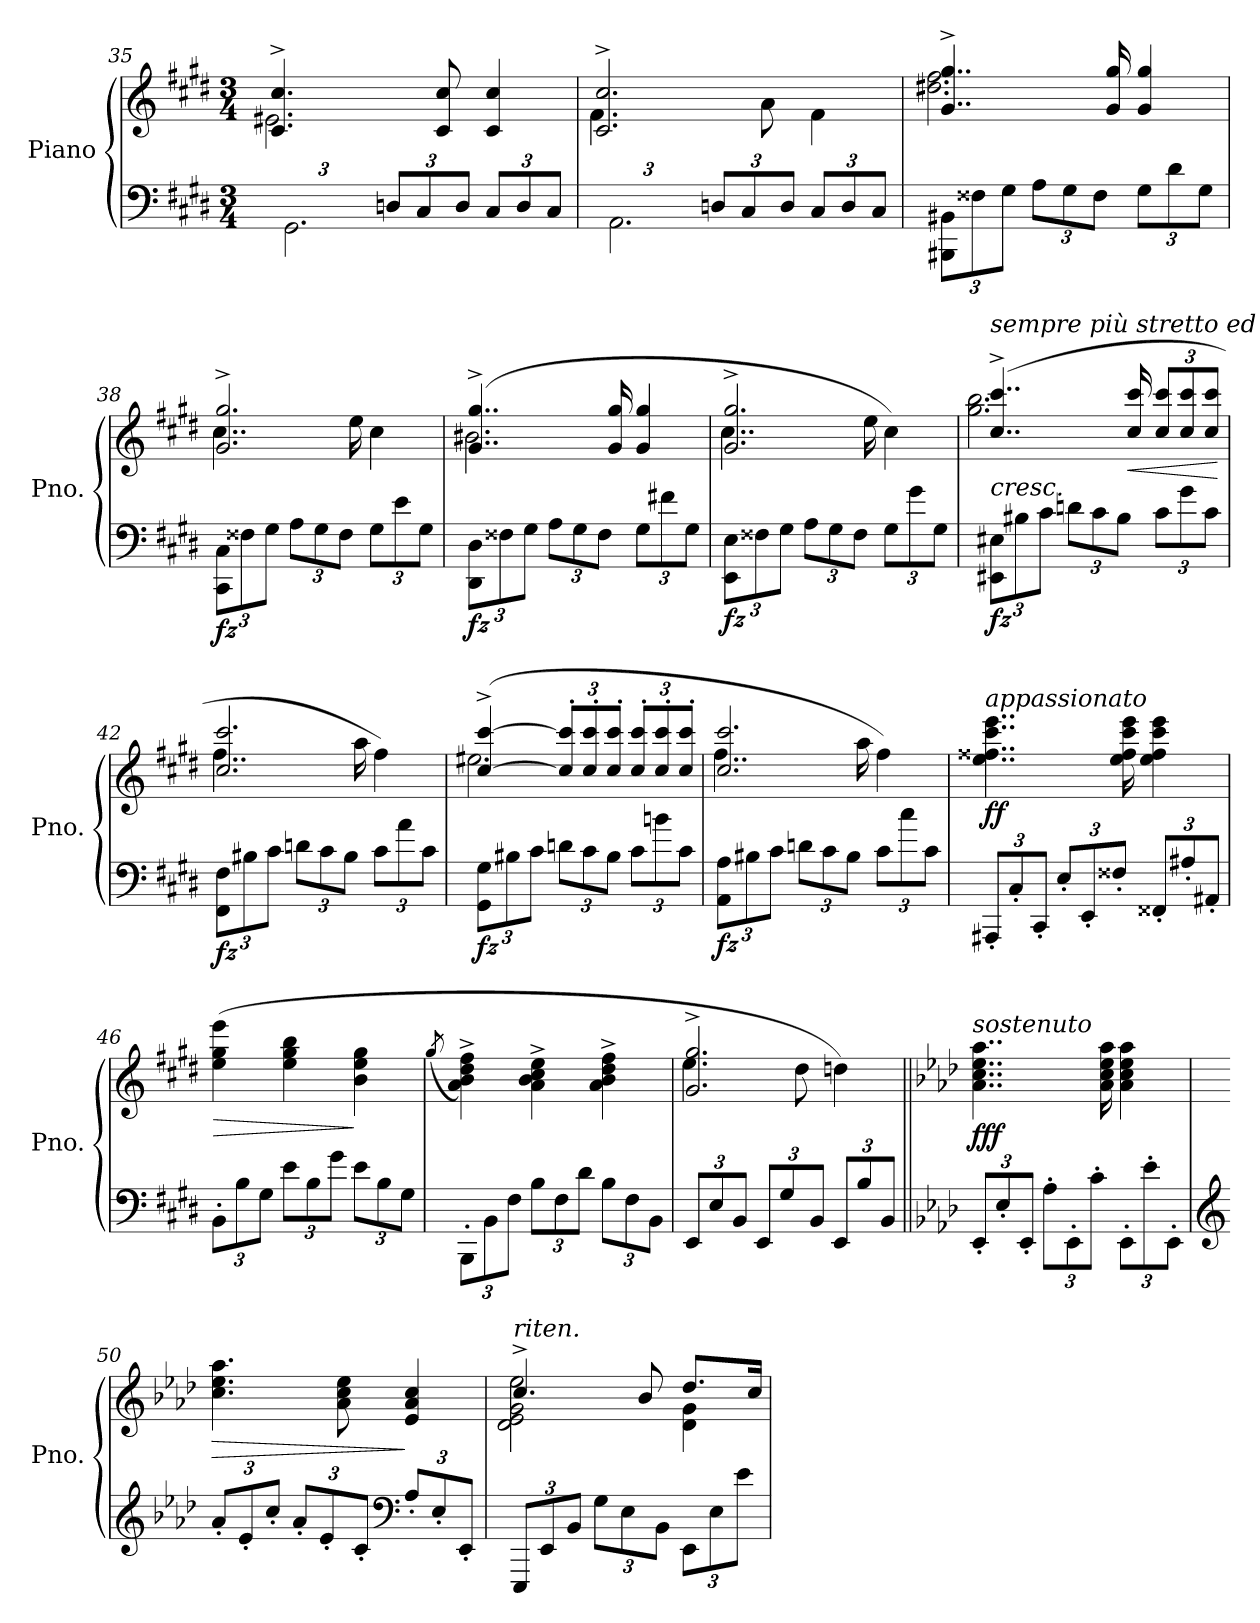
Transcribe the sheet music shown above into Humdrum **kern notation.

**kern	**kern	**dynam
*part1	*part1	*part1
*staff2	*staff1	*staff1/2
*I"Piano	*	*
*I'Pno.	*	*
*clefF4	*clefG2	*
*k[f#c#g#d#]	*k[f#c#g#d#]	*
*M3/4	*M3/4	*
*Xbrackettup	*	*
=35	=35	=35
*^	*^	*
12GG#/Lyy	2.GG#\	4.c#/^ 4.cc#/^	2.e#X\	.
12BB#X/	.	.	.	.
12C#/J	.	.	.	.
12Dn/L	.	.	.	.
12C#/	.	.	.	.
.	.	8c#/ 8cc#/	.	.
12D/J	.	.	.	.
12C#/L	.	4c#/ 4cc#/	.	.
12D/	.	.	.	.
12C#/J	.	.	.	.
=36	=36	=36	=36	=36
12AA/Lyy	(2.AA\	2.c#/^ 2.cc#/^	4.f#\	.
12BB#X/	.	.	.	.
12C#/J	.	.	.	.
12Dn/L	.	.	.	.
12C#/	.	.	.	.
.	.	.	8a\	.
12D/J	.	.	.	.
12C#/L	.	.	4f#\	.
12D/	.	.	.	.
12C#/J	.	.	.	.
*v	*v	*	*	*
!!LO:LB:g=z	!!
=37	=37	=37	=37
!	!	!	!LO:DY:b=2
!	!	!	!LO:DY:n=1:b
12BBB#X\ 12BB#X\L	4..g#/^ 4..gg#/^	2.dd#X\ 2.ff#\	fz f
12F##X\	.	.	.
12G#\J	.	.	.
12A\L	.	.	.
12G#\	.	.	.
12F##\J	.	.	.
.	16g#/ 16gg#/	.	.
12G#\L	4g#/ 4gg#/	.	.
12d#\	.	.	.
12G#\J	.	.	.
=38	=38	=38	=38
!	!	!	!LO:DY:b=2
12CC#\ 12C#\L	2.g#/^ 2.gg#/^	4..cc#\	fz
12F##X\	.	.	.
12G#\J	.	.	.
12A\L	.	.	.
12G#\	.	.	.
12F##\J	.	.	.
.	.	16ee\	.
12G#\L	.	4cc#\)	.
12e\	.	.	.
12G#\J	.	.	.
=39	=39	=39	=39
!	!	!	!LO:DY:b=2
12DD#\ 12D#\L	(4..g#/^ 4..gg#/^	2.b#X\	fz
12F##X\	.	.	.
12G#\J	.	.	.
12A\L	.	.	.
12G#\	.	.	.
12F##\J	.	.	.
.	16g#/ 16gg#/	.	.
12G#\L	4g#/ 4gg#/	.	.
12f#X\	.	.	.
12G#\J	.	.	.
=40	=40	=40	=40
!	!	!	!LO:DY:b=2
12EE\ 12E\L	2.g#/^ 2.gg#/^	4..cc#\	fz
12F##X\	.	.	.
12G#\J	.	.	.
12A\L	.	.	.
12G#\	.	.	.
12F##\J	.	.	.
.	.	16ee\	.
12G#\L	.	4cc#\)	.
12g#\	.	.	.
12G#\J	.	.	.
!!LO:PB:g=z	!!
=41	=41	=41	=41
!	!LO:TX:a:t=<i>sempre più stretto ed</i>	!	!
!LO:TX:a:t=<i>cresc.</i>	!	!	!
!	!	!	!LO:DY:b=2
12EE#X\ 12E#X\L	(4..cc#/^ 4..ccc#/^	2.gg#\ 2.bb\	fz
12B#X\	.	.	.
12c#\J	.	.	.
12dn\L	.	.	.
12c#\	.	.	.
12B#\J	.	.	.
!	!	!	!LO:HP:b
.	16cc#/ 16ccc#/	.	<
*	*Xbrackettup	*	*
12c#\L	12cc#/ 12ccc#/L	.	.
12g#\	12cc#/ 12ccc#/	.	.
12c#\J	12cc#/ 12ccc#/J	.	.
*	*v	*v	*
.	.	[
=42	=42	=42
*	*^	*
!	!	!	!LO:DY:b=2
12FF#\ 12F#\L	2.cc#/ 2.ccc#/	4..ff#\	fz
12B#X\	.	.	.
12c#\J	.	.	.
12dn\L	.	.	.
12c#\	.	.	.
12B#\J	.	.	.
.	.	16aa\	.
12c#\L	.	4ff#\)	.
12a\	.	.	.
12c#\J	.	.	.
=43	=43	=43	=43
!	!	!	!LO:DY:b=2
12GG#\ 12G#\L	([4cc#/^ [4ccc#/^	2.ee#X\	fz
12B#X\	.	.	.
12c#\J	.	.	.
12dn\L	12cc#/]' 12ccc#/]'L	.	.
12c#\	12cc#/' 12ccc#/'	.	.
12B#\J	12cc#/' 12ccc#/'J	.	.
12c#\L	12cc#/' 12ccc#/'L	.	.
12bn\	12cc#/' 12ccc#/'	.	.
12c#\J	12cc#/' 12ccc#/'J	.	.
=44	=44	=44	=44
!	!	!	!LO:DY:b=2
12AA\ 12A\L	2.cc#/ 2.ccc#/	4..ff#\	fz
12B#X\	.	.	.
12c#\J	.	.	.
12dn\L	.	.	.
12c#\	.	.	.
12B#\J	.	.	.
.	.	16aa\	.
12c#\L	.	4ff#\)	.
12cc#\	.	.	.
12c#\J	.	.	.
*	*v	*v	*
!!LO:LB:g=z
=45	=45	=45
!	!LO:TX:a:i:t=appassionato	!
!	!	!LO:DY:b
12AAA#X'/L	4..ee\ 4..ff##X\ 4..ccc#\ 4..eee\	ff
12C#'/	.	.
12CC#'/J	.	.
12E'/L	.	.
12EE'/	.	.
12F##X'/J	.	.
.	16ee\ 16ff##\ 16ccc#\ 16eee\	.
12FF##X'/L	4ee\ 4ff##\ 4ccc#\ 4eee\	.
12A#X'/	.	.
12AA#X'/J	.	.
=46	=46	=46
!	!	!LO:HP:b
12BB'\L	(4ee\ 4gg#\ 4eee\	>
12B\	.	.
12G#\J	.	.
12e\L	4ee\ 4gg#\ 4bb\	.
12B\	.	.
12g#\J	.	.
12e\L	4b\ 4ee\ 4gg#\	]
12B\	.	.
12G#\J	.	.
=47	=47	=47
.	(8qgg#/	.
12BBB'\L	4a\^ 4b\^ 4dd#\^ 4ff#\^)	.
12BB\	.	.
12F#\J	.	.
12B\L	4a\^ 4b\^ 4cc#\^ 4ee\^	.
12F#\	.	.
12d#\J	.	.
12B\L	4a\^ 4b\^ 4dd#\^ 4ff#\^	.
12F#\	.	.
12BB\J	.	.
=48	=48	=48
*	*^	*
12EE/L	2.g#/^ 2.gg#/^	4.ee\	.
12E/	.	.	.
12BB/J	.	.	.
12EE/L	.	.	.
12G#/	.	.	.
.	.	8dd#\	.
12BB/J	.	.	.
12EE/L	.	4ddn\)	.
12B/	.	.	.
12BB/J	.	.	.
*	*v	*v	*
!!LO:LB:g=z
=49||	=49||	=49||
*k[b-e-a-d-]	*k[b-e-a-d-]	*
!	!LO:TX:a:i:t=sostenuto	!
!	!	!LO:DY:b
12EE-'/L	4..a-\ 4..cc\ 4..ee-\ 4..aa-\	fff
12E-'/	.	.
12EE-'/J	.	.
12A-'\L	.	.
12EE-'\	.	.
12c'\J	.	.
.	16a-\ 16cc\ 16ee-\ 16aa-\	.
12EE-'\L	4a-\ 4cc\ 4ee-\ 4aa-\	.
12e-'\	.	.
12EE-'\J	.	.
=50	=50	=50
*clefG2	*	*
!	!	!LO:HP:b
12a-'/L	4.cc\ 4.ee-\ 4.aa-\	>
12e-'/	.	.
12cc'/J	.	.
12a-'/L	.	.
12e-'/	.	.
.	8a-\ 8cc\ 8ee-\	.
12c'/J	.	.
*clefF4	*	*
12A-'/L	4e-/ 4a-/ 4cc/	]
12E-'/	.	.
12EE-'/J	.	.
=51	=51	=51
*	*^	*
!	!LO:TX:a:i:t=riten.	!	!
12EEE-/L	4.cc^/	2d-\ 2e-\ 2g\ 2ee-\	.
12EE-/	.	.	.
12BB-/J	.	.	.
12G\L	.	.	.
12E-\	.	.	.
.	8b-/	.	.
12BB-\J	.	.	.
12EE-\L	8.dd-/L	4d-\ 4g\	.
12E-\	.	.	.
12e-\J	.	.	.
.	16cc/Jk	.	.
*	*v	*v	*
=	=	=
*-	*-	*-
